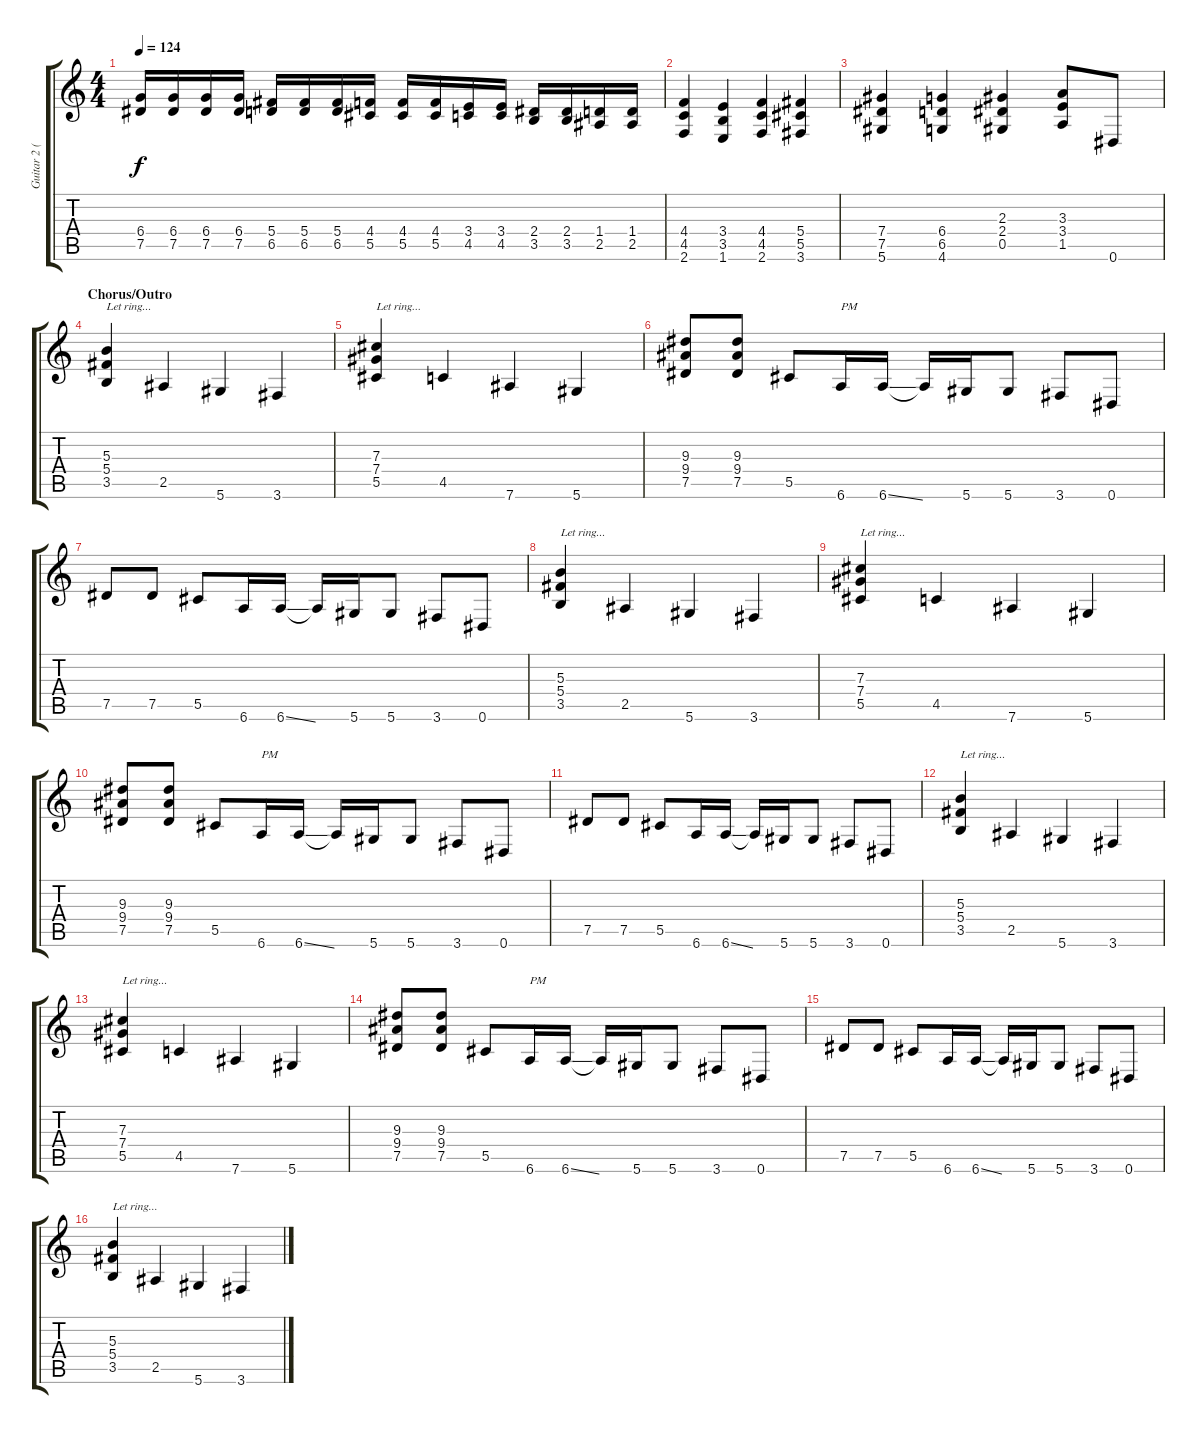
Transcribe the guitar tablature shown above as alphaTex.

\track ("Guitar 2 (Izzy)" "Guitar 2 (") {instrument overdrivenguitar}
\staff {score tabs}
\tuning (Eb4 Bb3 Gb3 Db3 Ab2 Eb2) {hide}
\ts (4 4)
\tempo 124
\clef g2
\ks c
(6.4 7.5).16{dy f} (6.4 7.5).16 (6.4 7.5).16 (6.4 7.5).16 (5.4 6.5).16 (5.4 6.5).16 (5.4 6.5).16 (4.4 5.5).16 (4.4 5.5).16 (4.4 5.5).16 (3.4 4.5).16 (3.4 4.5).16 (2.4 3.5).16 (2.4 3.5).16 (1.4 2.5).16 (1.4 2.5).16 |
(4.4 4.5 2.6).4 (3.4 3.5 1.6).4 (4.4 4.5 2.6).4 (5.4 5.5 3.6).4 |
(7.4 7.5 5.6).4 (6.4 6.5 4.6).4 (2.3 2.4 0.5).4 (3.3 3.4 1.5).8 0.6.8 |
\section ("" "Chorus/Outro")
(5.3 5.4 3.5).4{txt "Let ring..."} 2.5.4 5.6.4 3.6.4 |
(7.3 7.4 5.5).4{txt "Let ring..."} 4.5.4 7.6.4 5.6.4 |
(9.3 9.4 7.5).8 (9.3 9.4 7.5).8 5.5.8 6.6.16{txt "PM"} 6.6{ss}.16 6.6{t}.16 5.6.16 5.6.8 3.6.8 0.6.8 |
7.5.8 7.5.8 5.5.8 6.6.16 6.6{ss}.16 6.6{t}.16 5.6.16 5.6.8 3.6.8 0.6.8 |
(5.3 5.4 3.5).4{txt "Let ring..."} 2.5.4 5.6.4 3.6.4 |
(7.3 7.4 5.5).4{txt "Let ring..."} 4.5.4 7.6.4 5.6.4 |
(9.3 9.4 7.5).8 (9.3 9.4 7.5).8 5.5.8 6.6.16{txt "PM"} 6.6{ss}.16 6.6{t}.16 5.6.16 5.6.8 3.6.8 0.6.8 |
7.5.8 7.5.8 5.5.8 6.6.16 6.6{ss}.16 6.6{t}.16 5.6.16 5.6.8 3.6.8 0.6.8 |
(5.3 5.4 3.5).4{txt "Let ring..."} 2.5.4 5.6.4 3.6.4 |
(7.3 7.4 5.5).4{txt "Let ring..."} 4.5.4 7.6.4 5.6.4 |
(9.3 9.4 7.5).8 (9.3 9.4 7.5).8 5.5.8 6.6.16{txt "PM"} 6.6{ss}.16 6.6{t}.16 5.6.16 5.6.8 3.6.8 0.6.8 |
7.5.8 7.5.8 5.5.8 6.6.16 6.6{ss}.16 6.6{t}.16 5.6.16 5.6.8 3.6.8 0.6.8 |
(5.3 5.4 3.5).4{txt "Let ring..."} 2.5.4 5.6.4 3.6.4
